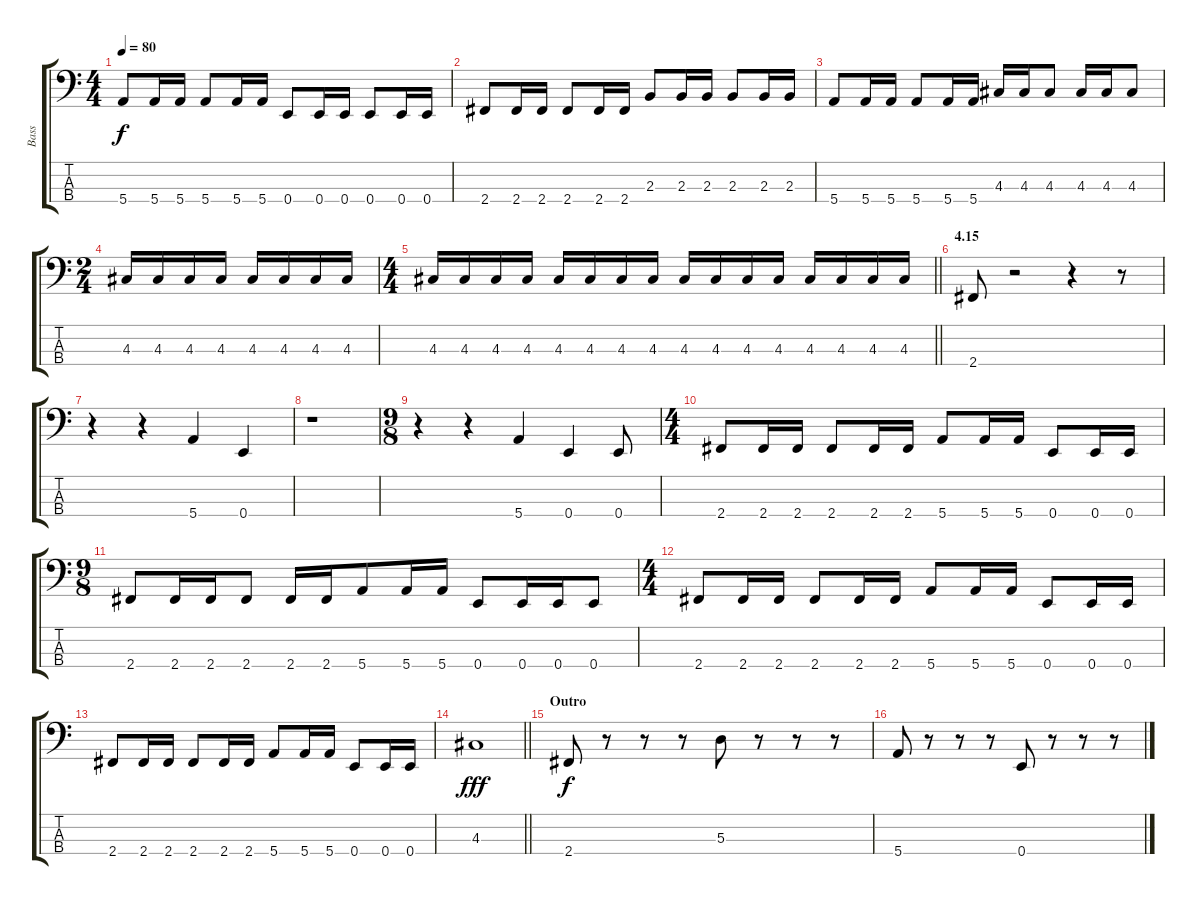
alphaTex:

\track ("Bass" "Bass") {instrument electricbassfinger}
\staff {score tabs}
\tuning (G2 D2 A1 E1) {hide}
\ts (4 4)
\tempo 80
\clef f4
\ks c
5.4.8{dy f} 5.4.16 5.4.16 5.4.8 5.4.16 5.4.16 0.4.8 0.4.16 0.4.16 0.4.8 0.4.16 0.4.16 |
2.4.8 2.4.16 2.4.16 2.4.8 2.4.16 2.4.16 2.3.8 2.3.16 2.3.16 2.3.8 2.3.16 2.3.16 |
5.4.8 5.4.16 5.4.16 5.4.8 5.4.16 5.4.16 4.3.16 4.3.16 4.3.8 4.3.16 4.3.16 4.3.8 |
\ts (2 4)
4.3.16 4.3.16 4.3.16 4.3.16 4.3.16 4.3.16 4.3.16 4.3.16 |
\ts (4 4)
\barLineRight lightlight
4.3.16 4.3.16 4.3.16 4.3.16 4.3.16 4.3.16 4.3.16 4.3.16 4.3.16 4.3.16 4.3.16 4.3.16 4.3.16 4.3.16 4.3.16 4.3.16 |
\section ("" "4.15")
2.4.8 r.2 r.4 r.8 |
r.4 r.4 5.4.4 0.4.4 |
r.1 |
\ts (9 8)
r.4 r.4 5.4.4 0.4.4 0.4.8 |
\ts (4 4)
2.4.8 2.4.16 2.4.16 2.4.8 2.4.16 2.4.16 5.4.8 5.4.16 5.4.16 0.4.8 0.4.16 0.4.16 |
\ts (9 8)
2.4.8 2.4.16 2.4.16 2.4.8 2.4.16 2.4.16 5.4.8 5.4.16 5.4.16 0.4.8 0.4.16 0.4.16 0.4.8 |
\ts (4 4)
2.4.8 2.4.16 2.4.16 2.4.8 2.4.16 2.4.16 5.4.8 5.4.16 5.4.16 0.4.8 0.4.16 0.4.16 |
2.4.8 2.4.16 2.4.16 2.4.8 2.4.16 2.4.16 5.4.8 5.4.16 5.4.16 0.4.8 0.4.16 0.4.16 |
\barLineRight lightlight
4.3.1{dy fff} |
\section ("" "Outro")
2.4.8{dy f} r.8 r.8 r.8 5.3.8 r.8 r.8 r.8 |
5.4.8 r.8 r.8 r.8 0.4.8 r.8 r.8 r.8
